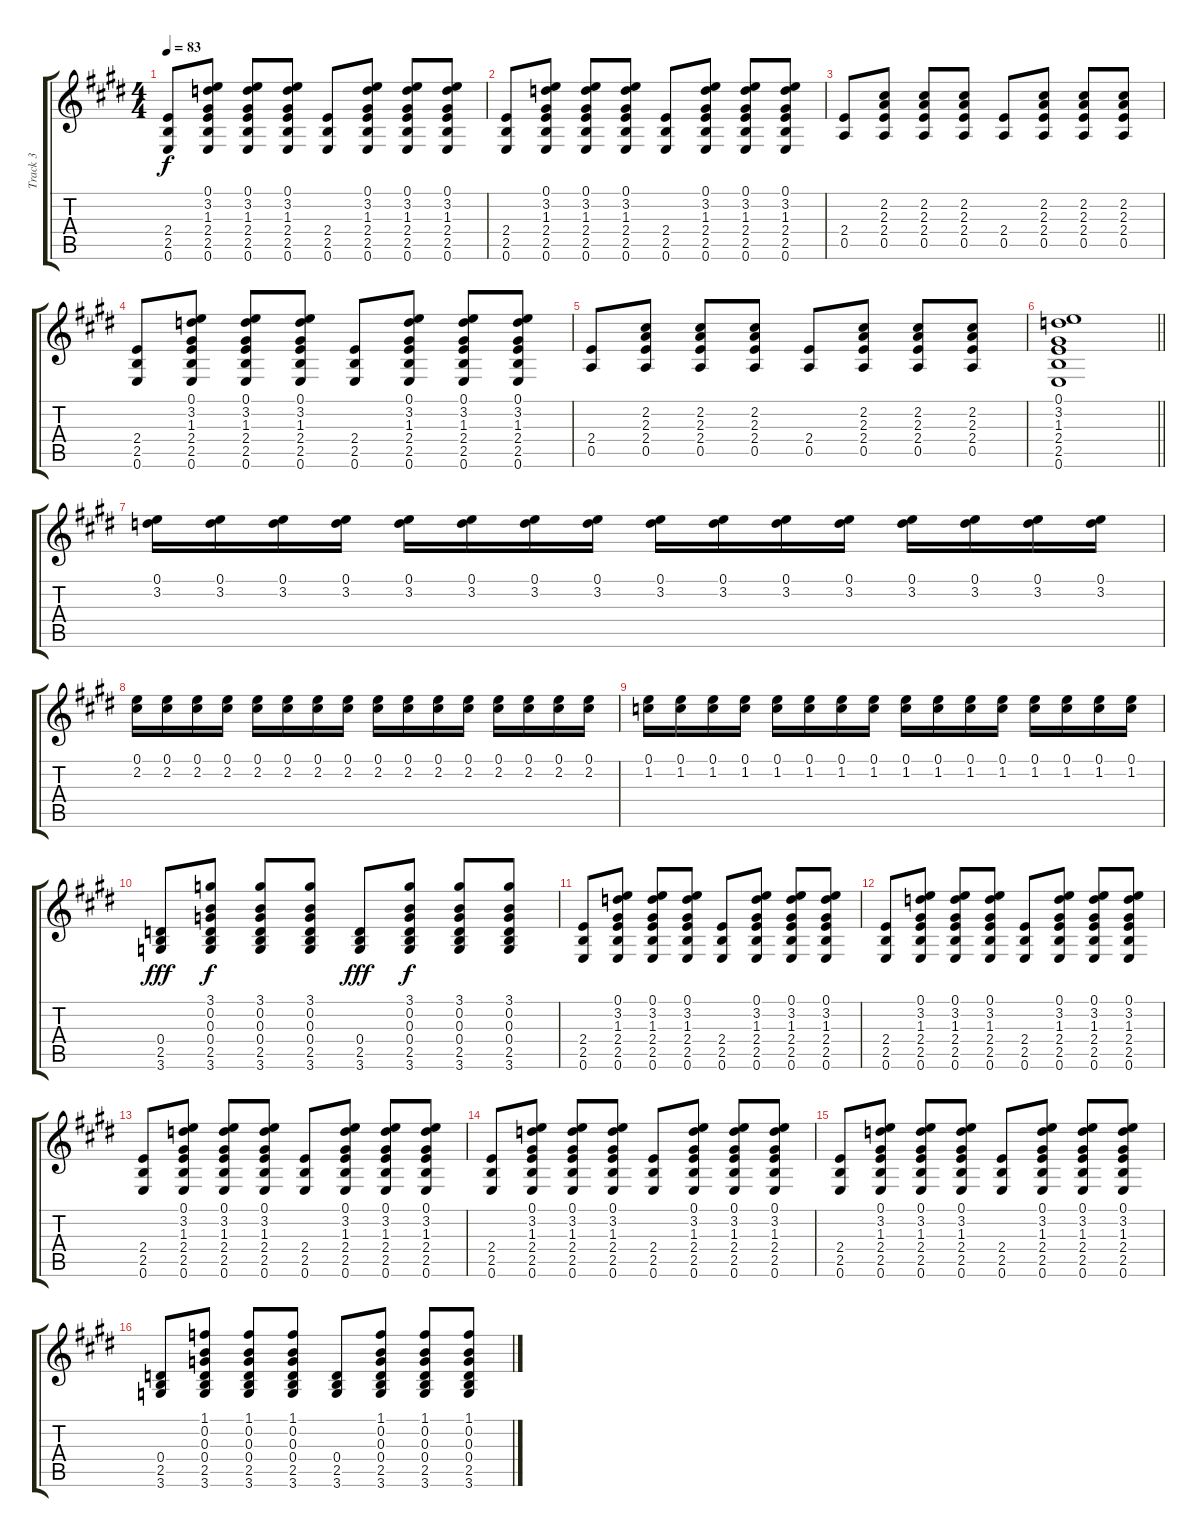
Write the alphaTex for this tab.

\track ("Track 3" "Track 3") {instrument electricguitarclean}
\staff {score tabs}
\tuning (E4 B3 G3 D3 A2 E2) {hide}
\ts (4 4)
\tempo 83
\clef g2
\ks e
(2.4 2.5 0.6).8{dy f} (0.1 3.2 1.3 2.4 2.5 0.6).8 (0.1 3.2 1.3 2.4 2.5 0.6).8 (0.1 3.2 1.3 2.4 2.5 0.6).8 (2.4 2.5 0.6).8 (0.1 3.2 1.3 2.4 2.5 0.6).8 (0.1 3.2 1.3 2.4 2.5 0.6).8 (0.1 3.2 1.3 2.4 2.5 0.6).8 |
(2.4 2.5 0.6).8 (0.1 3.2 1.3 2.4 2.5 0.6).8 (0.1 3.2 1.3 2.4 2.5 0.6).8 (0.1 3.2 1.3 2.4 2.5 0.6).8 (2.4 2.5 0.6).8 (0.1 3.2 1.3 2.4 2.5 0.6).8 (0.1 3.2 1.3 2.4 2.5 0.6).8 (0.1 3.2 1.3 2.4 2.5 0.6).8 |
(2.4 0.5).8 (2.2 2.3 2.4 0.5).8 (2.2 2.3 2.4 0.5).8 (2.2 2.3 2.4 0.5).8 (2.4 0.5).8 (2.2 2.3 2.4 0.5).8 (2.2 2.3 2.4 0.5).8 (2.2 2.3 2.4 0.5).8 |
(2.4 2.5 0.6).8 (0.1 3.2 1.3 2.4 2.5 0.6).8 (0.1 3.2 1.3 2.4 2.5 0.6).8 (0.1 3.2 1.3 2.4 2.5 0.6).8 (2.4 2.5 0.6).8 (0.1 3.2 1.3 2.4 2.5 0.6).8 (0.1 3.2 1.3 2.4 2.5 0.6).8 (0.1 3.2 1.3 2.4 2.5 0.6).8 |
(2.4 0.5).8 (2.2 2.3 2.4 0.5).8 (2.2 2.3 2.4 0.5).8 (2.2 2.3 2.4 0.5).8 (2.4 0.5).8 (2.2 2.3 2.4 0.5).8 (2.2 2.3 2.4 0.5).8 (2.2 2.3 2.4 0.5).8 |
\barLineRight lightlight
(0.1 3.2 1.3 2.4 2.5 0.6).1 |
(0.1 3.2).16 (0.1 3.2).16 (0.1 3.2).16 (0.1 3.2).16 (0.1 3.2).16 (0.1 3.2).16 (0.1 3.2).16 (0.1 3.2).16 (0.1 3.2).16 (0.1 3.2).16 (0.1 3.2).16 (0.1 3.2).16 (0.1 3.2).16 (0.1 3.2).16 (0.1 3.2).16 (0.1 3.2).16 |
(0.1 2.2).16 (0.1 2.2).16 (0.1 2.2).16 (0.1 2.2).16 (0.1 2.2).16 (0.1 2.2).16 (0.1 2.2).16 (0.1 2.2).16 (0.1 2.2).16 (0.1 2.2).16 (0.1 2.2).16 (0.1 2.2).16 (0.1 2.2).16 (0.1 2.2).16 (0.1 2.2).16 (0.1 2.2).16 |
(0.1 1.2).16 (0.1 1.2).16 (0.1 1.2).16 (0.1 1.2).16 (0.1 1.2).16 (0.1 1.2).16 (0.1 1.2).16 (0.1 1.2).16 (0.1 1.2).16 (0.1 1.2).16 (0.1 1.2).16 (0.1 1.2).16 (0.1 1.2).16 (0.1 1.2).16 (0.1 1.2).16 (0.1 1.2).16 |
(0.4 2.5 3.6).8{dy fff} (3.1 0.2 0.3 0.4 2.5 3.6).8{dy f} (3.1 0.2 0.3 0.4 2.5 3.6).8 (3.1 0.2 0.3 0.4 2.5 3.6).8 (0.4 2.5 3.6).8{dy fff} (3.1 0.2 0.3 0.4 2.5 3.6).8{dy f} (3.1 0.2 0.3 0.4 2.5 3.6).8 (3.1 0.2 0.3 0.4 2.5 3.6).8 |
(2.4 2.5 0.6).8 (0.1 3.2 1.3 2.4 2.5 0.6).8 (0.1 3.2 1.3 2.4 2.5 0.6).8 (0.1 3.2 1.3 2.4 2.5 0.6).8 (2.4 2.5 0.6).8 (0.1 3.2 1.3 2.4 2.5 0.6).8 (0.1 3.2 1.3 2.4 2.5 0.6).8 (0.1 3.2 1.3 2.4 2.5 0.6).8 |
(2.4 2.5 0.6).8 (0.1 3.2 1.3 2.4 2.5 0.6).8 (0.1 3.2 1.3 2.4 2.5 0.6).8 (0.1 3.2 1.3 2.4 2.5 0.6).8 (2.4 2.5 0.6).8 (0.1 3.2 1.3 2.4 2.5 0.6).8 (0.1 3.2 1.3 2.4 2.5 0.6).8 (0.1 3.2 1.3 2.4 2.5 0.6).8 |
(2.4 2.5 0.6).8 (0.1 3.2 1.3 2.4 2.5 0.6).8 (0.1 3.2 1.3 2.4 2.5 0.6).8 (0.1 3.2 1.3 2.4 2.5 0.6).8 (2.4 2.5 0.6).8 (0.1 3.2 1.3 2.4 2.5 0.6).8 (0.1 3.2 1.3 2.4 2.5 0.6).8 (0.1 3.2 1.3 2.4 2.5 0.6).8 |
(2.4 2.5 0.6).8 (0.1 3.2 1.3 2.4 2.5 0.6).8 (0.1 3.2 1.3 2.4 2.5 0.6).8 (0.1 3.2 1.3 2.4 2.5 0.6).8 (2.4 2.5 0.6).8 (0.1 3.2 1.3 2.4 2.5 0.6).8 (0.1 3.2 1.3 2.4 2.5 0.6).8 (0.1 3.2 1.3 2.4 2.5 0.6).8 |
(2.4 2.5 0.6).8 (0.1 3.2 1.3 2.4 2.5 0.6).8 (0.1 3.2 1.3 2.4 2.5 0.6).8 (0.1 3.2 1.3 2.4 2.5 0.6).8 (2.4 2.5 0.6).8 (0.1 3.2 1.3 2.4 2.5 0.6).8 (0.1 3.2 1.3 2.4 2.5 0.6).8 (0.1 3.2 1.3 2.4 2.5 0.6).8 |
(0.4 2.5 3.6).8 (1.1 0.2 0.3 0.4 2.5 3.6).8 (1.1 0.2 0.3 0.4 2.5 3.6).8 (1.1 0.2 0.3 0.4 2.5 3.6).8 (0.4 2.5 3.6).8 (1.1 0.2 0.3 0.4 2.5 3.6).8 (1.1 0.2 0.3 0.4 2.5 3.6).8 (1.1 0.2 0.3 0.4 2.5 3.6).8
